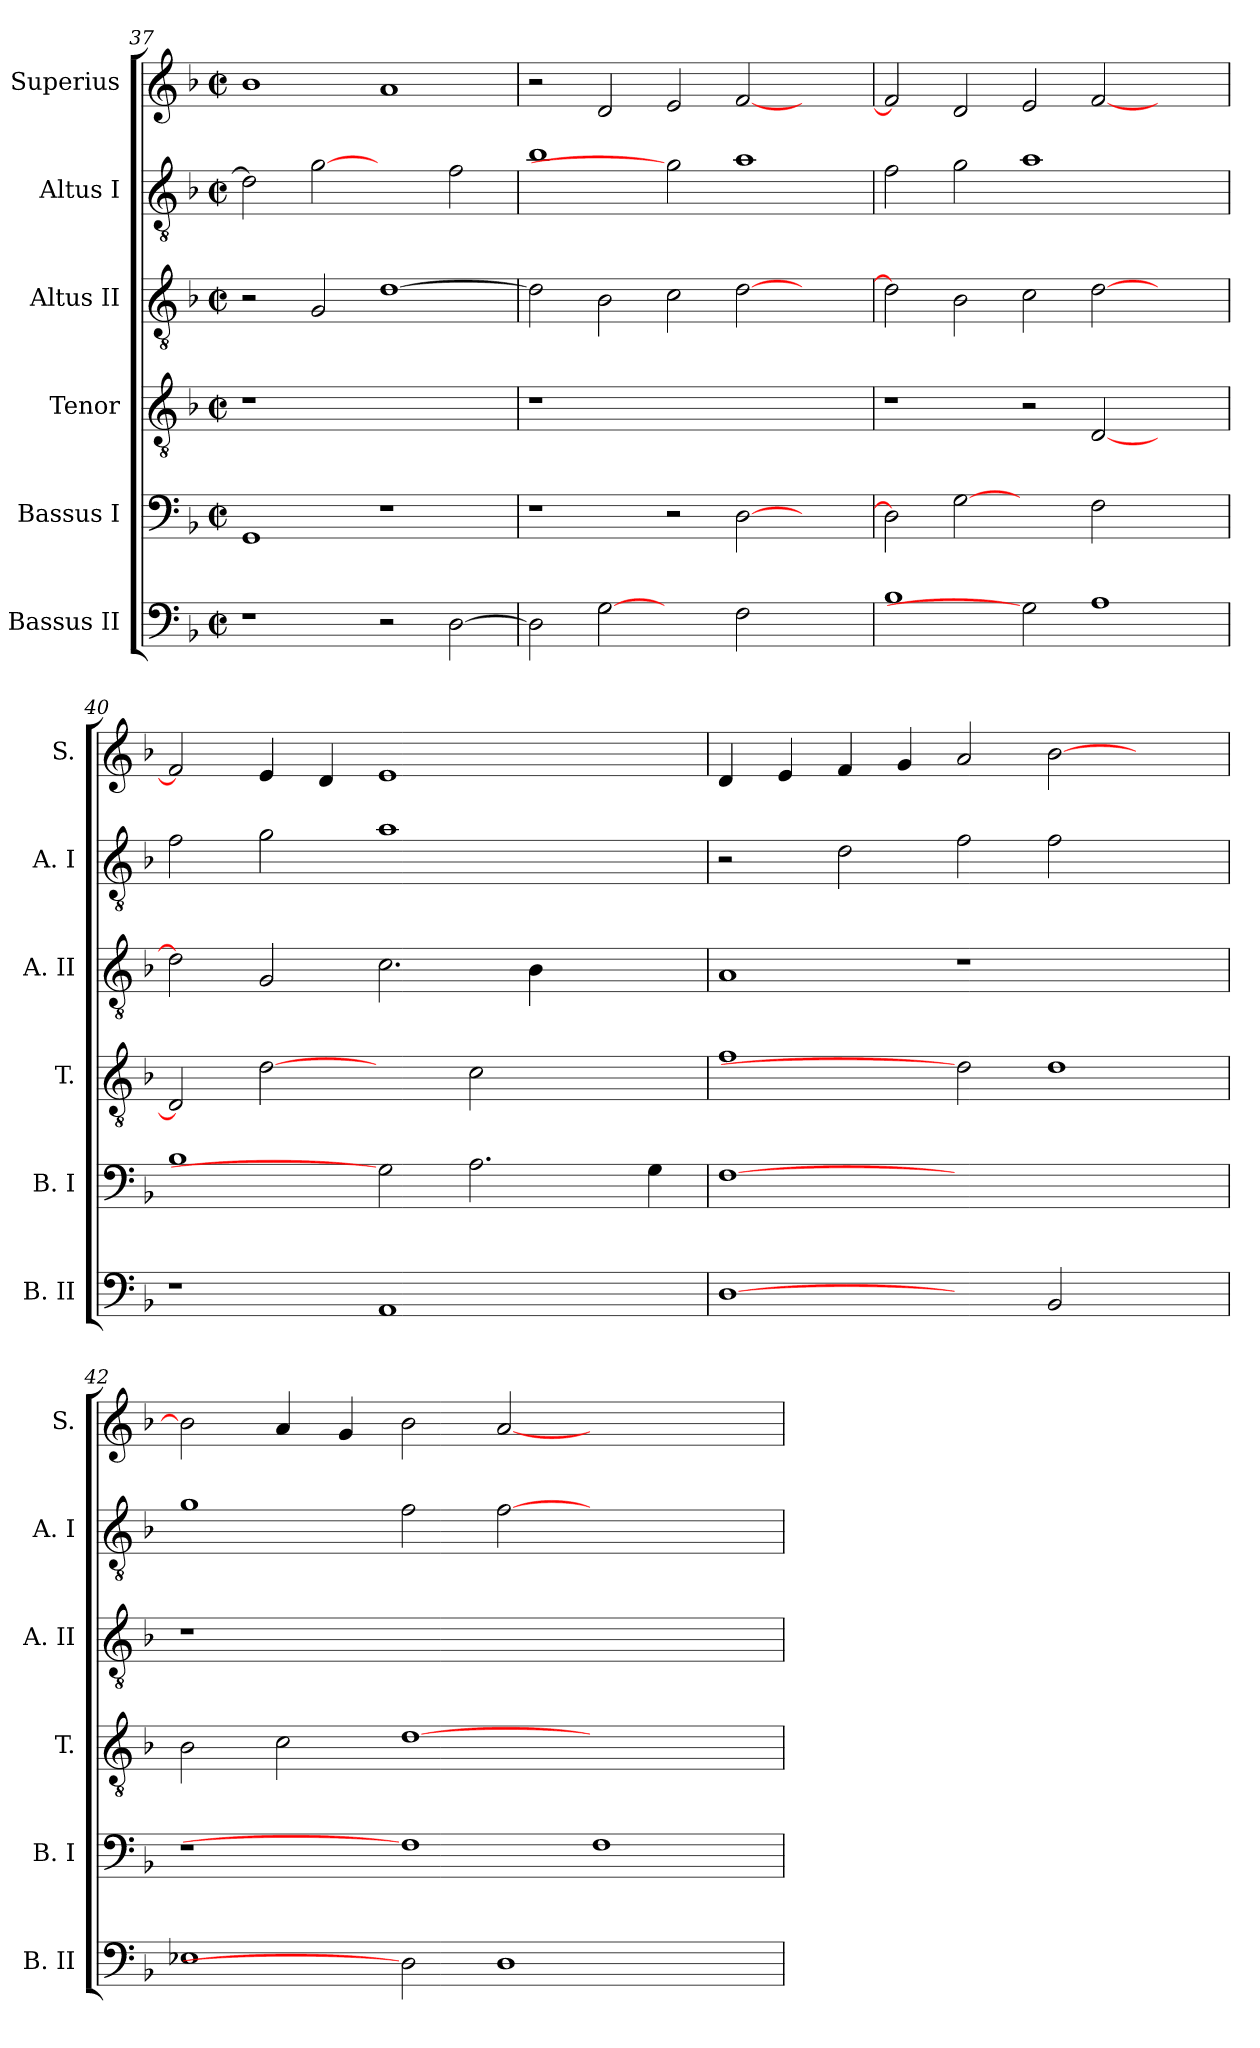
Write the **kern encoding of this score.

**kern	**kern	**kern	**kern	**kern	**kern
*part6	*part5	*part4	*part3	*part2	*part1
*staff6	*staff5	*staff4	*staff3	*staff2	*staff1
*I"Bassus II	*I"Bassus I	*I"Tenor	*I"Altus II	*I"Altus I	*I"Superius
*I'B. II	*I'B. I	*I'T.	*I'A. II	*I'A. I	*I'S.
!!LO:PB:g=z
*clefF4	*clefF4	*clefGv2	*clefGv2	*clefGv2	*clefG2
*	*	*ITrd7c12	*ITrd7c12	*ITrd7c12	*
*k[b-]	*k[b-]	*k[b-]	*k[b-]	*k[b-]	*k[b-]
*F:	*F:	*F:	*F:	*F:	*F:
*M2/2	*M2/2	*M2/2	*M2/2	*M2/2	*M2/2
*met(c|)	*met(c|)	*met(c|)	*met(c|)	*met(c|)	*met(c|)
=37	=37	=37	=37	=37	=37
!	!	!LO:N:vis=1	!	!	!
1r	1GGi	1r	2r	2Di\]	1b-i
.	.	.	2GGi/	[2Gi	.
2r	1r	1ryy	[>1Di	2ryy	1ai
[>2Di\	.	.	.	2Fi\	.
=38	=38	=38	=38	=38	=38
!	!	!LO:N:vis=1	!	!	!
2Di\]	1r	1r	2Di\]	1B-i	2r
[2Gi	.	.	2BB-i\	.	2di/
2ryy	2r	1.ryy	2Ci\	2Gi]	2ei/
2Fi\	[>2Di\	.	[>2Di\	1Ai	[<2fi/
2ryy	2ryy	.	2ryy	.	2ryy
=39	=39	=39	=39	=39	=39
1B-i	2Di\]	1r	2Di\]	2Fi\	2fi/]
.	[2Gi	.	2BB-i\	2Gi\	2di/
2Gi]	2ryy	2r	2Ci\	1Ai	2ei/
1Ai	2Fi\	[<2DDi/	[>2Di\	.	[<2fi/
.	2ryy	2ryy	2ryy	2ryy	2ryy
=40	=40	=40	=40	=40	=40
1r	1B-i	2DDi/]	2Di\]	2Fi\	2fi/]
.	.	[2Di	2GGi/	2Gi\	4ei/
.	.	.	.	.	4di/
1AAi	2Gi]	2ryy	2.Ci\	1Ai	1ei
.	2.Ai\	2Ci\	.	.	.
.	.	.	4BB-i\	.	.
2ryy	.	2ryy	2ryy	2ryy	2ryy
.	4Gi\	.	.	.	.
=41	=41	=41	=41	=41	=41
[1Di	[1Fi	1Fi	1AAi	2r	4di/
.	.	.	.	.	4ei/
.	.	.	.	2Di\	4fi/
.	.	.	.	.	4gi/
2ryy	1.ryy	2Di]	1r	2Fi\	2ai/
2BB-i/	.	1Di	.	2Fi\	[>2b-i\
2ryy	.	.	2ryy	2ryy	2ryy
!!LO:LB:g=z
=42	=42	=42	=42	=42	=42
!	!	!	!LO:N:vis=1	!	!
1E-Xi	1r	2BB-i\	1r	1Gi	2b-i\]
.	.	2Ci\	.	.	4ai/
.	.	.	.	.	4gi/
2Di]	1Fi]	[>1Di	0ryy	2Fi\	2b-i\
1Di	.	.	.	[>2Fi\	[<2ai/
.	1Fi	1ryy	.	1ryy	1ryy
2ryy	.	.	.	.	.
=	=	=	=	=	=
*-	*-	*-	*-	*-	*-
